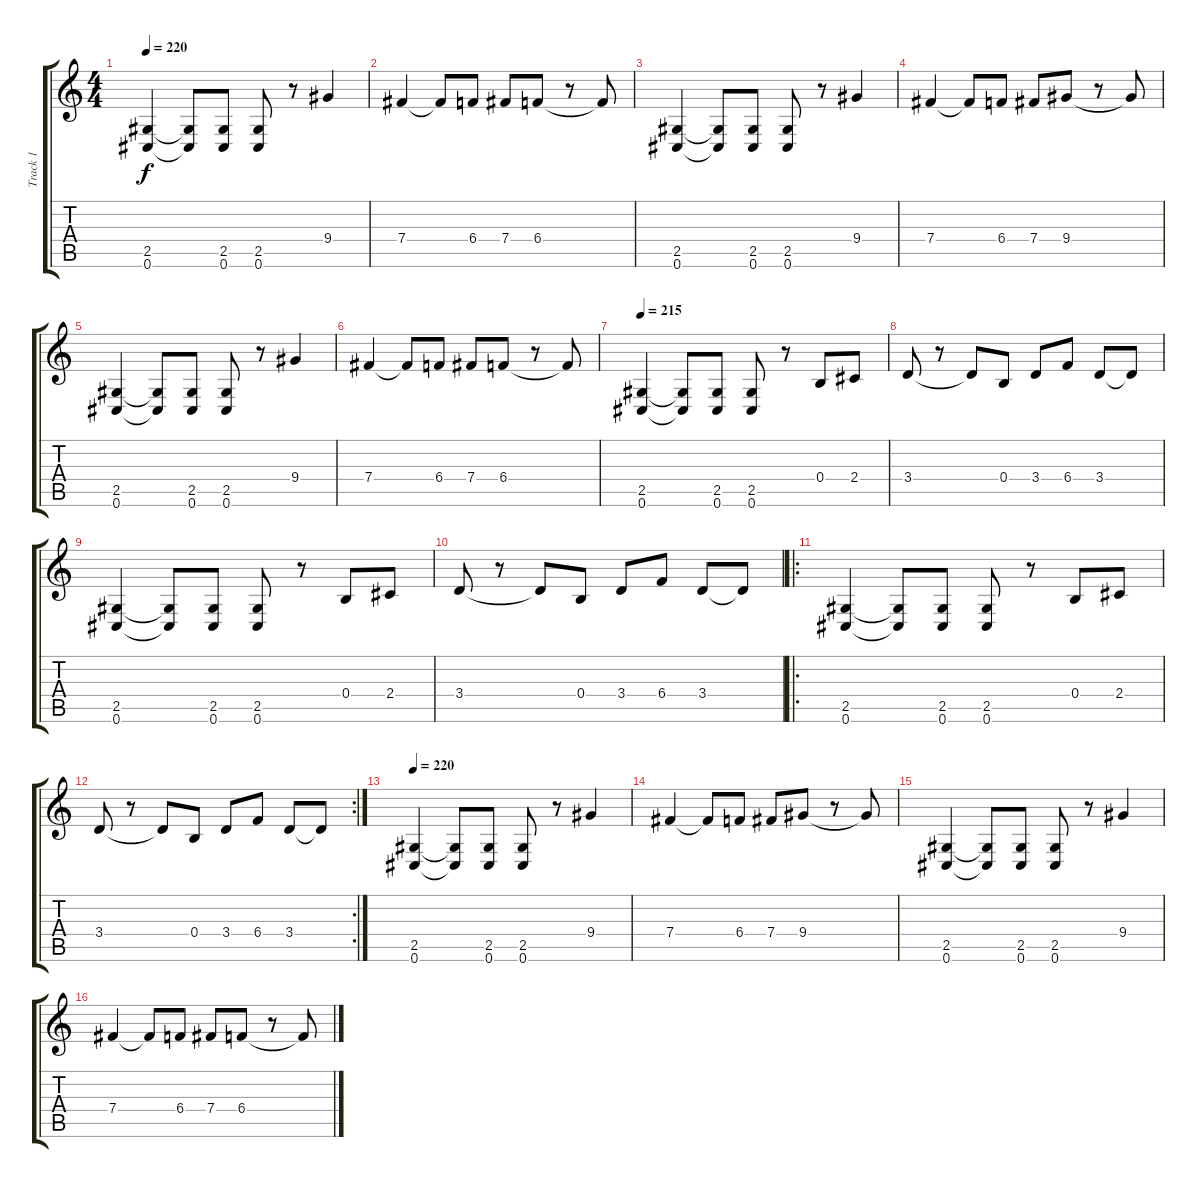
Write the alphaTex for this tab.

\track ("Track 1" "Track 1") {instrument distortionguitar}
\staff {score tabs}
\tuning (Db4 Ab3 E3 B2 Gb2 Db2) {hide}
\ts (4 4)
\tempo 220
\clef g2
\ks c
(2.5 0.6).4{dy f} (2.5{t} 0.6{t}).8 (2.5 0.6).8 (2.5 0.6).8 r.8 9.4.4 |
7.4.4 7.4{t}.8 6.4.8 7.4.8 6.4.8 r.8 6.4{t}.8 |
(2.5 0.6).4 (2.5{t} 0.6{t}).8 (2.5 0.6).8 (2.5 0.6).8 r.8 9.4.4 |
7.4.4 7.4{t}.8 6.4.8 7.4.8 9.4.8 r.8 9.4{t}.8 |
(2.5 0.6).4 (2.5{t} 0.6{t}).8 (2.5 0.6).8 (2.5 0.6).8 r.8 9.4.4 |
7.4.4 7.4{t}.8 6.4.8 7.4.8 6.4.8 r.8 6.4{t}.8 |
\tempo 215
(2.5 0.6).4 (2.5{t} 0.6{t}).8 (2.5 0.6).8 (2.5 0.6).8 r.8 0.4.8 2.4.8 |
3.4.8 r.8 3.4{t}.8 0.4.8 3.4.8 6.4.8 3.4.8 3.4{t}.8 |
(2.5 0.6).4 (2.5{t} 0.6{t}).8 (2.5 0.6).8 (2.5 0.6).8 r.8 0.4.8 2.4.8 |
3.4.8 r.8 3.4{t}.8 0.4.8 3.4.8 6.4.8 3.4.8 3.4{t}.8 |
\ro
(2.5 0.6).4 (2.5{t} 0.6{t}).8 (2.5 0.6).8 (2.5 0.6).8 r.8 0.4.8 2.4.8 |
\rc 2
3.4.8 r.8 3.4{t}.8 0.4.8 3.4.8 6.4.8 3.4.8 3.4{t}.8 |
\tempo 220
(2.5 0.6).4 (2.5{t} 0.6{t}).8 (2.5 0.6).8 (2.5 0.6).8 r.8 9.4.4 |
7.4.4 7.4{t}.8 6.4.8 7.4.8 9.4.8 r.8 9.4{t}.8 |
(2.5 0.6).4 (2.5{t} 0.6{t}).8 (2.5 0.6).8 (2.5 0.6).8 r.8 9.4.4 |
7.4.4 7.4{t}.8 6.4.8 7.4.8 6.4.8 r.8 6.4{t}.8
